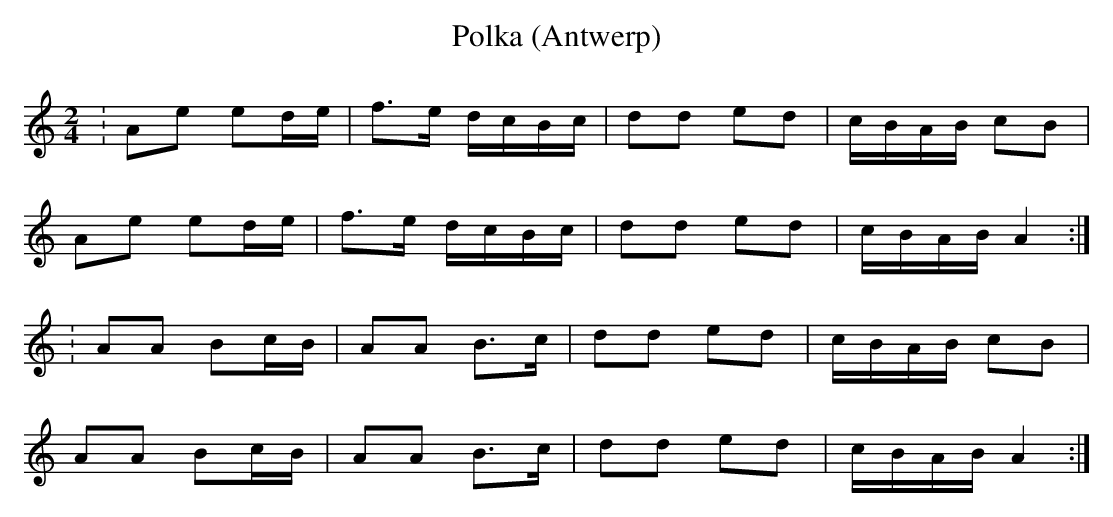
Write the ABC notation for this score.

X:1
T:Polka (Antwerp)
L:1/8
M:2/4
K:A minor
:Ae ed/e/|f>e d/c/B/c/|dd ed|c/B/A/B/ cB|
Ae ed/e/|f>e d/c/B/c/|dd ed|c/B/A/B/ A2:|
:AA Bc/B/|AA B>c|dd ed|c/B/A/B/ cB|
AA Bc/B/|AA B>c|dd ed|c/B/A/B/ A2:|
